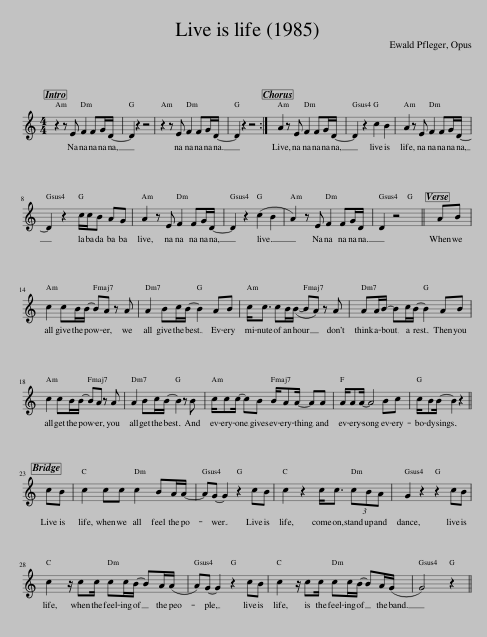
X:1
L:1/8
M:4/4
I:linebreak $
K:C
V:1 treble
V:1
 z2 z E F2 FG/D/- | D2 z2 z4 | z2 z E F2 FG/D/- | D2 z2 z4 :| A2 z E F2 FG/D/- | %5
 D2 z2 c2 B2 | A2 z E F2 FG/D/- |$ D2 z2 c/c/B AG | A2 z E F2 FG/D/- | D2 z2 (c2 B2 | %10
 A2) z E F2 FG/D/ | D2 z4 || AB |$ c2 cB/B/- BA z A | A2 Bc/B/- B2 AB | %15
 c<c cB/(B/- BA) z A | AA/B/- Bc/B/- B2 AB |$ c2 cB/B/- BA z A | A2 Bc/B/- B2 z B | c/cc/- cB B/AA/- AA | %20
 A/AA/- A4 Bc | c/BB/- B2 z2 ||$ cB | c2 cc c2 BA/A/- | AG- G2 z2 cB | %25
 c2 z2 c<c (3cBA | G2 z2 z2 cB |$ c2 z/ cc/ cc/B/- BA/(A/ | A)G- G2 z2 cB | c2 z/ cc/ cc/B/- BA/(G/ | %30
 G4) z2 || %31
